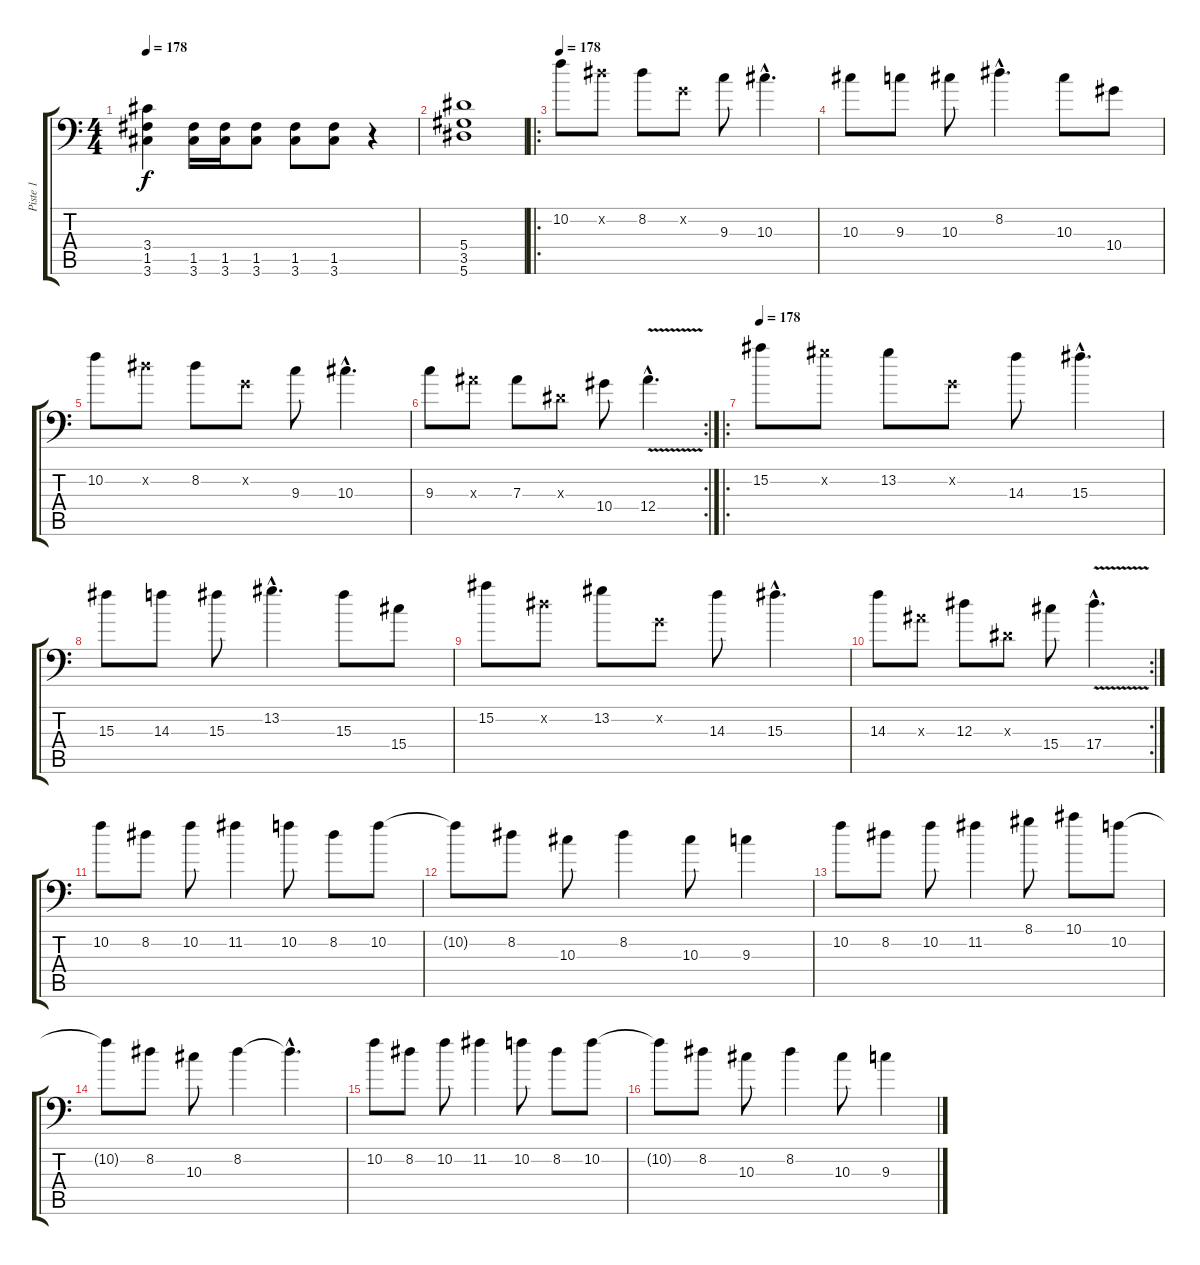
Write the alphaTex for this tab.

\track ("Piste 1" "Piste 1") {instrument distortionguitar}
\staff {score tabs}
\tuning (C4 G3 Eb3 Bb2 F2 Bb1) {hide}
\ts (4 4)
\tempo 178
\clef f4
\ks c
(3.4 1.5 3.6).4{dy f} (1.5 3.6).16 (1.5 3.6).16 (1.5 3.6).8 (1.5 3.6).8 (1.5 3.6).8 r.4 |
(5.4 3.5 5.6).1 |
\ro
\tempo 178
10.2.8 8.2{x}.8 8.2.8 0.2{x}.8 9.3.8 10.3{hac}.4{d} |
10.3.8 9.3.8 10.3.8 8.2{hac}.4{d} 10.3.8 10.4.8 |
10.2.8 8.2{x}.8 8.2.8 0.2{x}.8 9.3.8 10.3{hac}.4{d} |
\rc 2
9.3.8 7.3{x}.8 7.3.8 0.3{x}.8 10.4.8 12.4{v hac}.4{d} |
\ro
\tempo 178
15.2.8 13.2{x}.8 13.2.8 0.2{x}.8 14.3.8 15.3{hac}.4{d} |
15.3.8 14.3.8 15.3.8 13.2{hac}.4{d} 15.3.8 15.4.8 |
15.2.8 8.2{x}.8 13.2.8 0.2{x}.8 14.3.8 15.3{hac}.4{d} |
\rc 2
14.3.8 7.3{x}.8 12.3.8 0.3{x}.8 15.4.8 17.4{v hac}.4{d} |
10.2.8 8.2.8 10.2.8 11.2.4 10.2.8 8.2.8 10.2.8 |
10.2{t}.8 8.2.8 10.3.8 8.2.4 10.3.8 9.3.4 |
10.2.8 8.2.8 10.2.8 11.2.4 8.1.8 10.1.8 10.2.8 |
10.2{t}.8 8.2.8 10.3.8 8.2.4 8.2{hac t}.4{d} |
10.2.8 8.2.8 10.2.8 11.2.4 10.2.8 8.2.8 10.2.8 |
10.2{t}.8 8.2.8 10.3.8 8.2.4 10.3.8 9.3.4
